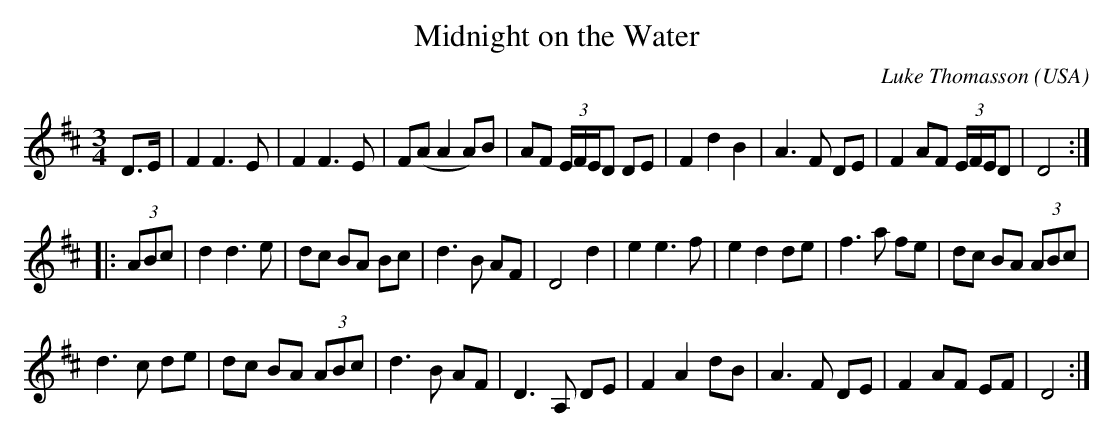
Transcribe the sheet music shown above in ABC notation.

X:1
T:Midnight on the Water
C:Luke Thomasson
M:3/4
O:USA
K:D major
D>E|\
F2 F3E|F2 F3E|F(A A2 A)B|AF (3E/F/E/D DE|\
F2d2 B2|A3F DE|F2AF (3E/F/E/D|D4 ::
(3ABc|\
d2 d3e|dc BA Bc|d3B AF|D4 d2|\
e2e3 f|e2 d2 de|f3a fe|dc BA (3ABc|
d3 c de|dc BA (3ABc|d3B AF|D3A, DE|\
F2A2dB|A3F DE|F2AF EF|D4:|
